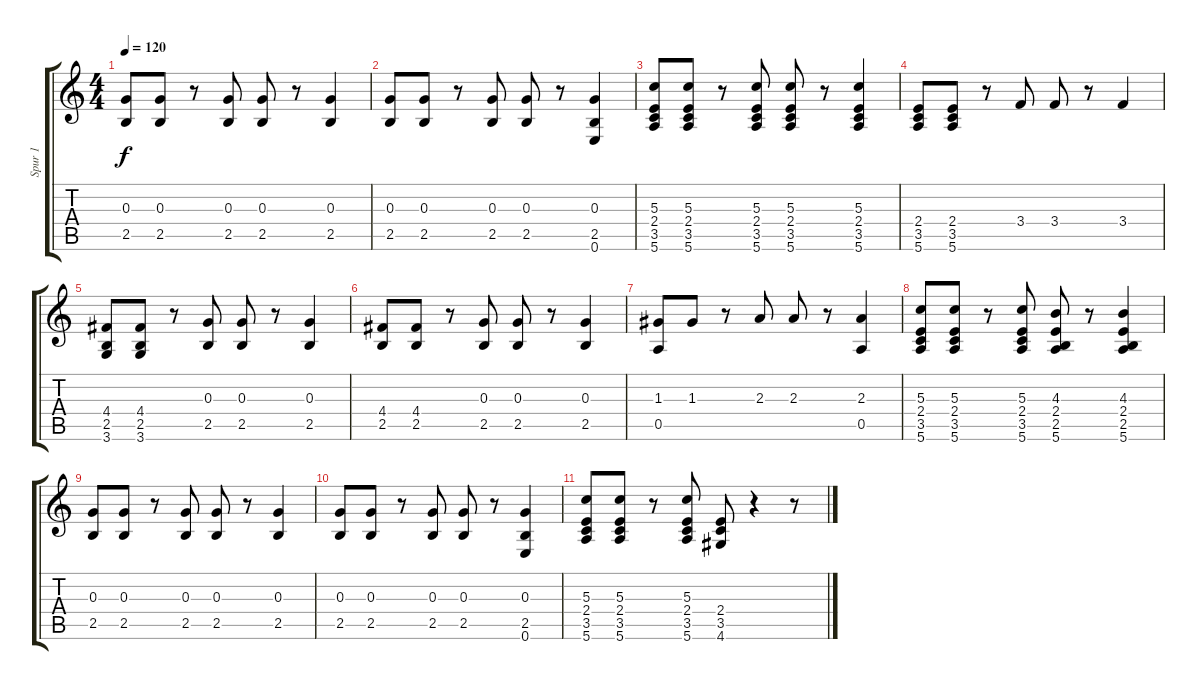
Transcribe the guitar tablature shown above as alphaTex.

\track ("Spur 1" "Spur 1") {instrument overdrivenguitar}
\staff {score tabs}
\tuning (E4 B3 G3 D3 A2 E2) {hide}
\ts (4 4)
\tempo 120
\clef g2
\ks c
(0.3 2.5).8{dy f} (0.3 2.5).8 r.8 (0.3 2.5).8 (0.3 2.5).8 r.8 (0.3 2.5).4 |
(0.3 2.5).8 (0.3 2.5).8 r.8 (0.3 2.5).8 (0.3 2.5).8 r.8 (0.3 2.5 0.6).4 |
(5.3 2.4 3.5 5.6).8 (5.3 2.4 3.5 5.6).8 r.8 (5.3 2.4 3.5 5.6).8 (5.3 2.4 3.5 5.6).8 r.8 (5.3 2.4 3.5 5.6).4 |
(2.4 3.5 5.6).8 (2.4 3.5 5.6).8 r.8 3.4.8 3.4.8 r.8 3.4.4 |
(4.4 2.5 3.6).8 (4.4 2.5 3.6).8 r.8 (0.3 2.5).8 (0.3 2.5).8 r.8 (0.3 2.5).4 |
(4.4 2.5).8 (4.4 2.5).8 r.8 (0.3 2.5).8 (0.3 2.5).8 r.8 (0.3 2.5).4 |
(1.3 0.5).8 1.3.8 r.8 2.3.8 2.3.8 r.8 (2.3 0.5).4 |
(5.3 2.4 3.5 5.6).8 (5.3 2.4 3.5 5.6).8 r.8 (5.3 2.4 3.5 5.6).8 (4.3 2.4 2.5 5.6).8 r.8 (4.3 2.4 2.5 5.6).4 |
(0.3 2.5).8 (0.3 2.5).8 r.8 (0.3 2.5).8 (0.3 2.5).8 r.8 (0.3 2.5).4 |
(0.3 2.5).8 (0.3 2.5).8 r.8 (0.3 2.5).8 (0.3 2.5).8 r.8 (0.3 2.5 0.6).4 |
(5.3 2.4 3.5 5.6).8 (5.3 2.4 3.5 5.6).8 r.8 (5.3 2.4 3.5 5.6).8 (2.4 3.5 4.6).8 r.4 r.8
